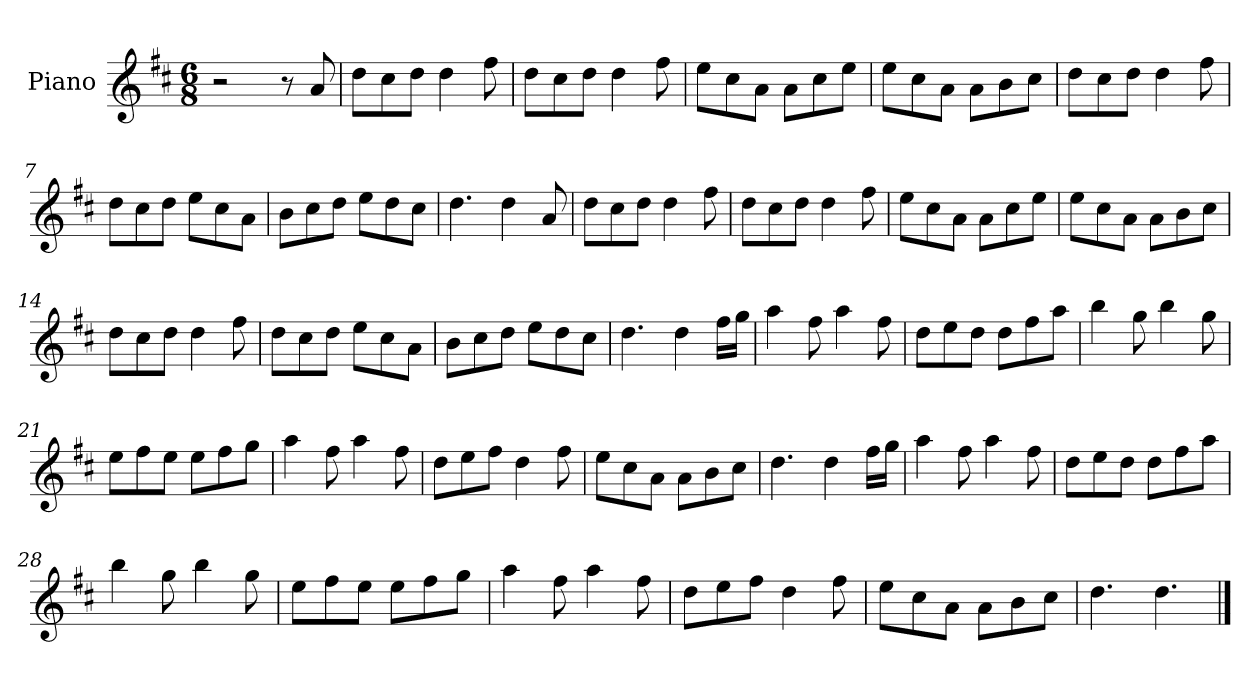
**kern
*part1
*staff1
*I"Piano
*I'Pno
*clefG2
*k[f#c#]
*M6/8
=1
2r
8r
8a/
=2
8dd\L
8cc#\
8dd\J
4dd\
8ff#\
=3
8dd\L
8cc#\
8dd\J
4dd\
8ff#\
=4
8ee\L
8cc#\
8a\J
8a\L
8cc#\
8ee\J
=5
8ee\L
8cc#\
8a\J
8a\L
8b\
8cc#\J
=6
8dd\L
8cc#\
8dd\J
4dd\
8ff#\
=7
8dd\L
8cc#\
8dd\J
8ee\L
8cc#\
8a\J
=8
8b\L
8cc#\
8dd\J
8ee\L
8dd\
8cc#\J
=9
4.dd\
4dd\
8a/
=10
8dd\L
8cc#\
8dd\J
4dd\
8ff#\
=11
8dd\L
8cc#\
8dd\J
4dd\
8ff#\
=12
8ee\L
8cc#\
8a\J
8a\L
8cc#\
8ee\J
=13
8ee\L
8cc#\
8a\J
8a\L
8b\
8cc#\J
=14
8dd\L
8cc#\
8dd\J
4dd\
8ff#\
=15
8dd\L
8cc#\
8dd\J
8ee\L
8cc#\
8a\J
=16
8b\L
8cc#\
8dd\J
8ee\L
8dd\
8cc#\J
=17
4.dd\
4dd\
16ff#\LL
16gg\JJ
=18
4aa\
8ff#\
4aa\
8ff#\
=19
8dd\L
8ee\
8dd\J
8dd\L
8ff#\
8aa\J
=20
4bb\
8gg\
4bb\
8gg\
=21
8ee\L
8ff#\
8ee\J
8ee\L
8ff#\
8gg\J
=22
4aa\
8ff#\
4aa\
8ff#\
=23
8dd\L
8ee\
8ff#\J
4dd\
8ff#\
=24
8ee\L
8cc#\
8a\J
8a\L
8b\
8cc#\J
=25
4.dd\
4dd\
16ff#\LL
16gg\JJ
=26
4aa\
8ff#\
4aa\
8ff#\
=27
8dd\L
8ee\
8dd\J
8dd\L
8ff#\
8aa\J
=28
4bb\
8gg\
4bb\
8gg\
=29
8ee\L
8ff#\
8ee\J
8ee\L
8ff#\
8gg\J
=30
4aa\
8ff#\
4aa\
8ff#\
=31
8dd\L
8ee\
8ff#\J
4dd\
8ff#\
=32
8ee\L
8cc#\
8a\J
8a\L
8b\
8cc#\J
=33
4.dd\
4.dd\
==
*-
